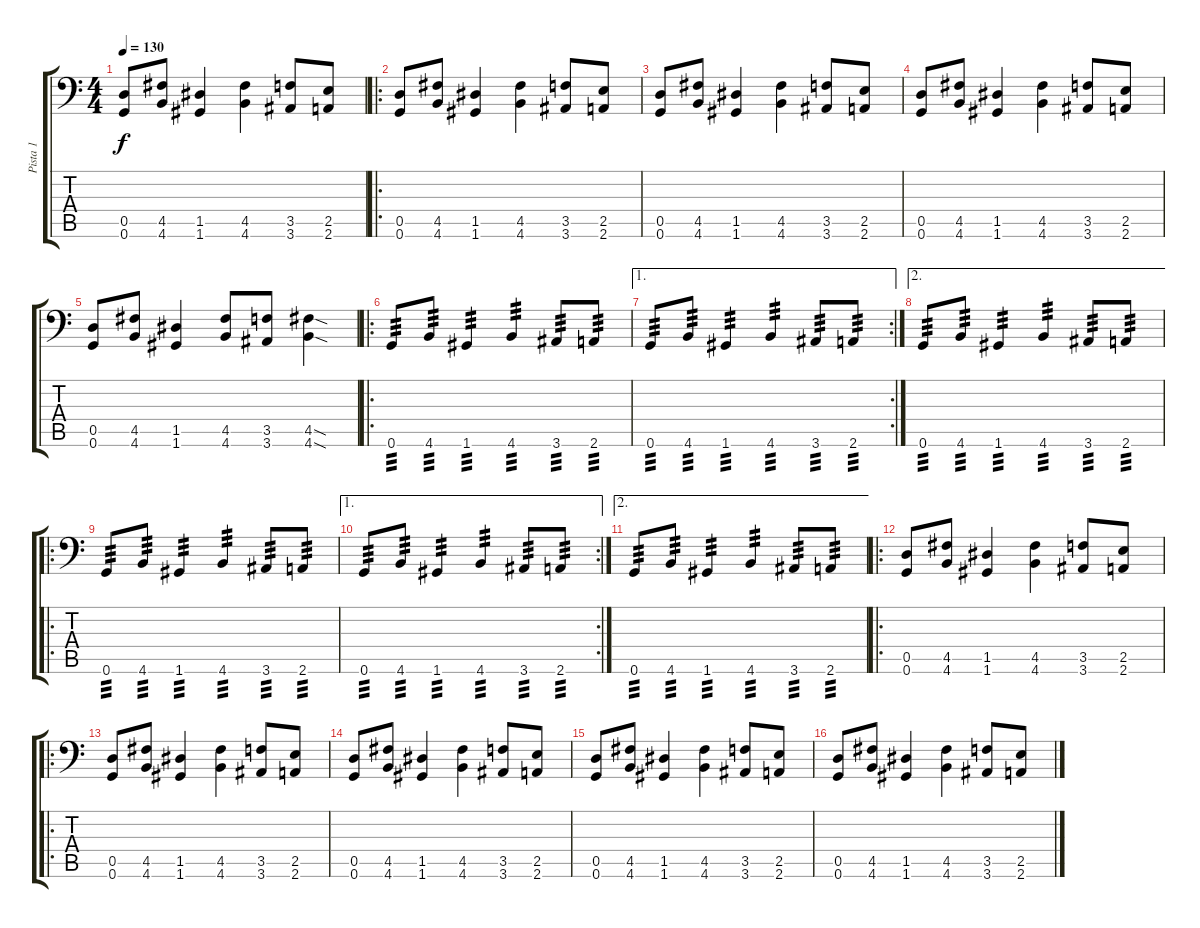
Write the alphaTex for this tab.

\track ("Pista 1" "Pista 1") {instrument distortionguitar}
\staff {score tabs}
\tuning (A3 E3 C3 G2 D2 G1) {hide}
\ts (4 4)
\tempo 130
\clef f4
\ks c
(0.5 0.6).8{dy f} (4.5 4.6).8 (1.5 1.6).4 (4.5 4.6).4 (3.5 3.6).8 (2.5 2.6).8 |
\ro
(0.5 0.6).8 (4.5 4.6).8 (1.5 1.6).4 (4.5 4.6).4 (3.5 3.6).8 (2.5 2.6).8 |
(0.5 0.6).8 (4.5 4.6).8 (1.5 1.6).4 (4.5 4.6).4 (3.5 3.6).8 (2.5 2.6).8 |
(0.5 0.6).8 (4.5 4.6).8 (1.5 1.6).4 (4.5 4.6).4 (3.5 3.6).8 (2.5 2.6).8 |
(0.5 0.6).8 (4.5 4.6).8 (1.5 1.6).4 (4.5 4.6).8 (3.5 3.6).8 (4.5{sod} 4.6{sod}).4 |
\ro
0.6.8{tp 3 balance 8} 4.6.8{tp 3} 1.6.4{tp 3} 4.6.4{tp 3} 3.6.8{tp 3} 2.6.8{tp 3} |
\ae 1
\rc 2
0.6.8{tp 3} 4.6.8{tp 3} 1.6.4{tp 3} 4.6.4{tp 3} 3.6.8{tp 3} 2.6.8{tp 3} |
\ae 2
0.6.8{tp 3} 4.6.8{tp 3} 1.6.4{tp 3} 4.6.4{tp 3} 3.6.8{tp 3} 2.6.8{tp 3} |
\ro
0.6.8{tp 3} 4.6.8{tp 3} 1.6.4{tp 3} 4.6.4{tp 3} 3.6.8{tp 3} 2.6.8{tp 3} |
\ae 1
\rc 2
0.6.8{tp 3} 4.6.8{tp 3} 1.6.4{tp 3} 4.6.4{tp 3} 3.6.8{tp 3} 2.6.8{tp 3} |
\ae 2
0.6.8{tp 3} 4.6.8{tp 3} 1.6.4{tp 3} 4.6.4{tp 3} 3.6.8{tp 3} 2.6.8{tp 3} |
\ro
(0.5 0.6).8{balance 0} (4.5 4.6).8 (1.5 1.6).4 (4.5 4.6).4 (3.5 3.6).8 (2.5 2.6).8 |
\ro
(0.5 0.6).8{balance 8} (4.5 4.6).8 (1.5 1.6).4 (4.5 4.6).4 (3.5 3.6).8 (2.5 2.6).8 |
(0.5 0.6).8 (4.5 4.6).8 (1.5 1.6).4 (4.5 4.6).4 (3.5 3.6).8 (2.5 2.6).8 |
(0.5 0.6).8 (4.5 4.6).8 (1.5 1.6).4 (4.5 4.6).4 (3.5 3.6).8 (2.5 2.6).8 |
(0.5 0.6).8 (4.5 4.6).8 (1.5 1.6).4 (4.5 4.6).4 (3.5 3.6).8 (2.5 2.6).8
